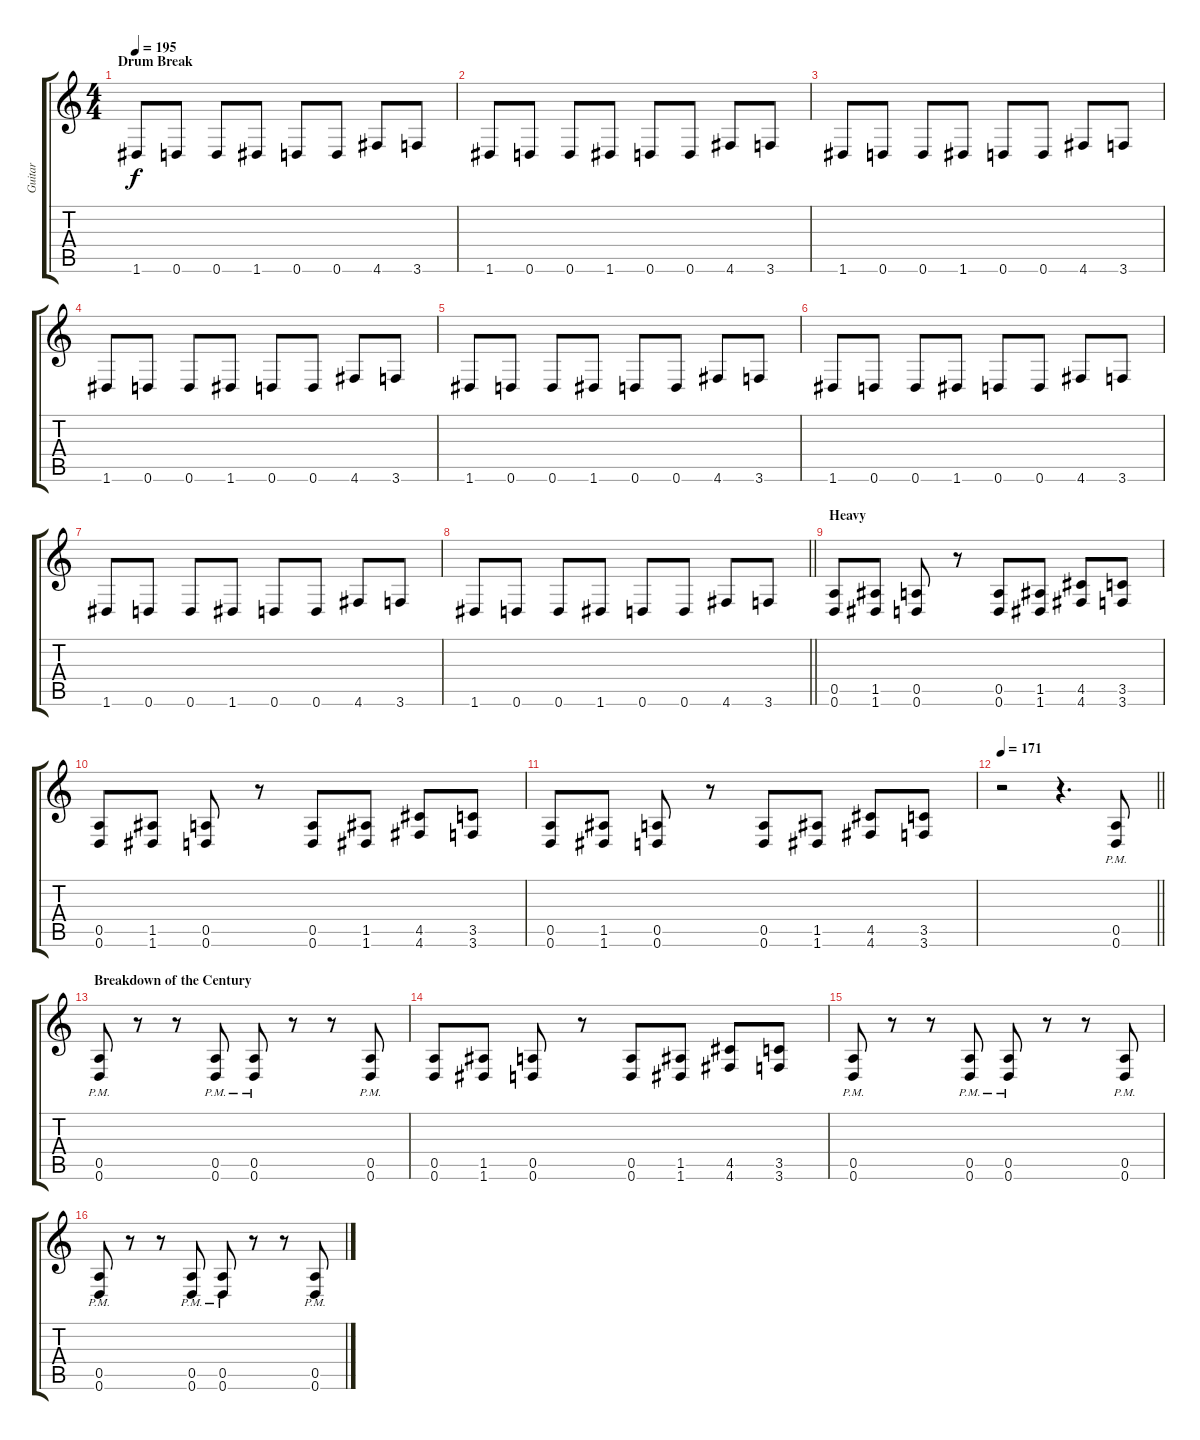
\track ("Guitar" "Guitar") {instrument overdrivenguitar}
\staff {score tabs}
\tuning (E4 B3 G3 D3 A2 D2) {hide}
\ts (4 4)
\section ("" "Drum Break")
\tempo 195
\clef g2
\ks c
1.6.8{dy f} 0.6.8 0.6.8 1.6.8 0.6.8 0.6.8 4.6.8 3.6.8 |
1.6.8 0.6.8 0.6.8 1.6.8 0.6.8 0.6.8 4.6.8 3.6.8 |
1.6.8 0.6.8 0.6.8 1.6.8 0.6.8 0.6.8 4.6.8 3.6.8 |
1.6.8 0.6.8 0.6.8 1.6.8 0.6.8 0.6.8 4.6.8 3.6.8 |
1.6.8 0.6.8 0.6.8 1.6.8 0.6.8 0.6.8 4.6.8 3.6.8 |
1.6.8 0.6.8 0.6.8 1.6.8 0.6.8 0.6.8 4.6.8 3.6.8 |
1.6.8 0.6.8 0.6.8 1.6.8 0.6.8 0.6.8 4.6.8 3.6.8 |
\barLineRight lightlight
1.6.8 0.6.8 0.6.8 1.6.8 0.6.8 0.6.8 4.6.8 3.6.8 |
\section ("" "Heavy")
(0.5 0.6).8 (1.5 1.6).8 (0.5 0.6).8 r.8 (0.5 0.6).8 (1.5 1.6).8 (4.5 4.6).8 (3.5 3.6).8 |
(0.5 0.6).8 (1.5 1.6).8 (0.5 0.6).8 r.8 (0.5 0.6).8 (1.5 1.6).8 (4.5 4.6).8 (3.5 3.6).8 |
(0.5 0.6).8 (1.5 1.6).8 (0.5 0.6).8 r.8 (0.5 0.6).8 (1.5 1.6).8 (4.5 4.6).8 (3.5 3.6).8 |
\tempo 171
\barLineRight lightlight
r.2 r.4{d} (0.5{pm} 0.6{pm}).8 |
\section ("" "Breakdown of the Century")
(0.5{pm} 0.6{pm}).8 r.8 r.8 (0.5{pm} 0.6{pm}).8 (0.5{pm} 0.6{pm}).8 r.8 r.8 (0.5{pm} 0.6{pm}).8 |
(0.5 0.6).8 (1.5 1.6).8 (0.5 0.6).8 r.8 (0.5 0.6).8 (1.5 1.6).8 (4.5 4.6).8 (3.5 3.6).8 |
(0.5{pm} 0.6{pm}).8 r.8 r.8 (0.5{pm} 0.6{pm}).8 (0.5{pm} 0.6{pm}).8 r.8 r.8 (0.5{pm} 0.6{pm}).8 |
(0.5{pm} 0.6{pm}).8 r.8 r.8 (0.5{pm} 0.6{pm}).8 (0.5{pm} 0.6{pm}).8 r.8 r.8 (0.5{pm} 0.6{pm}).8
